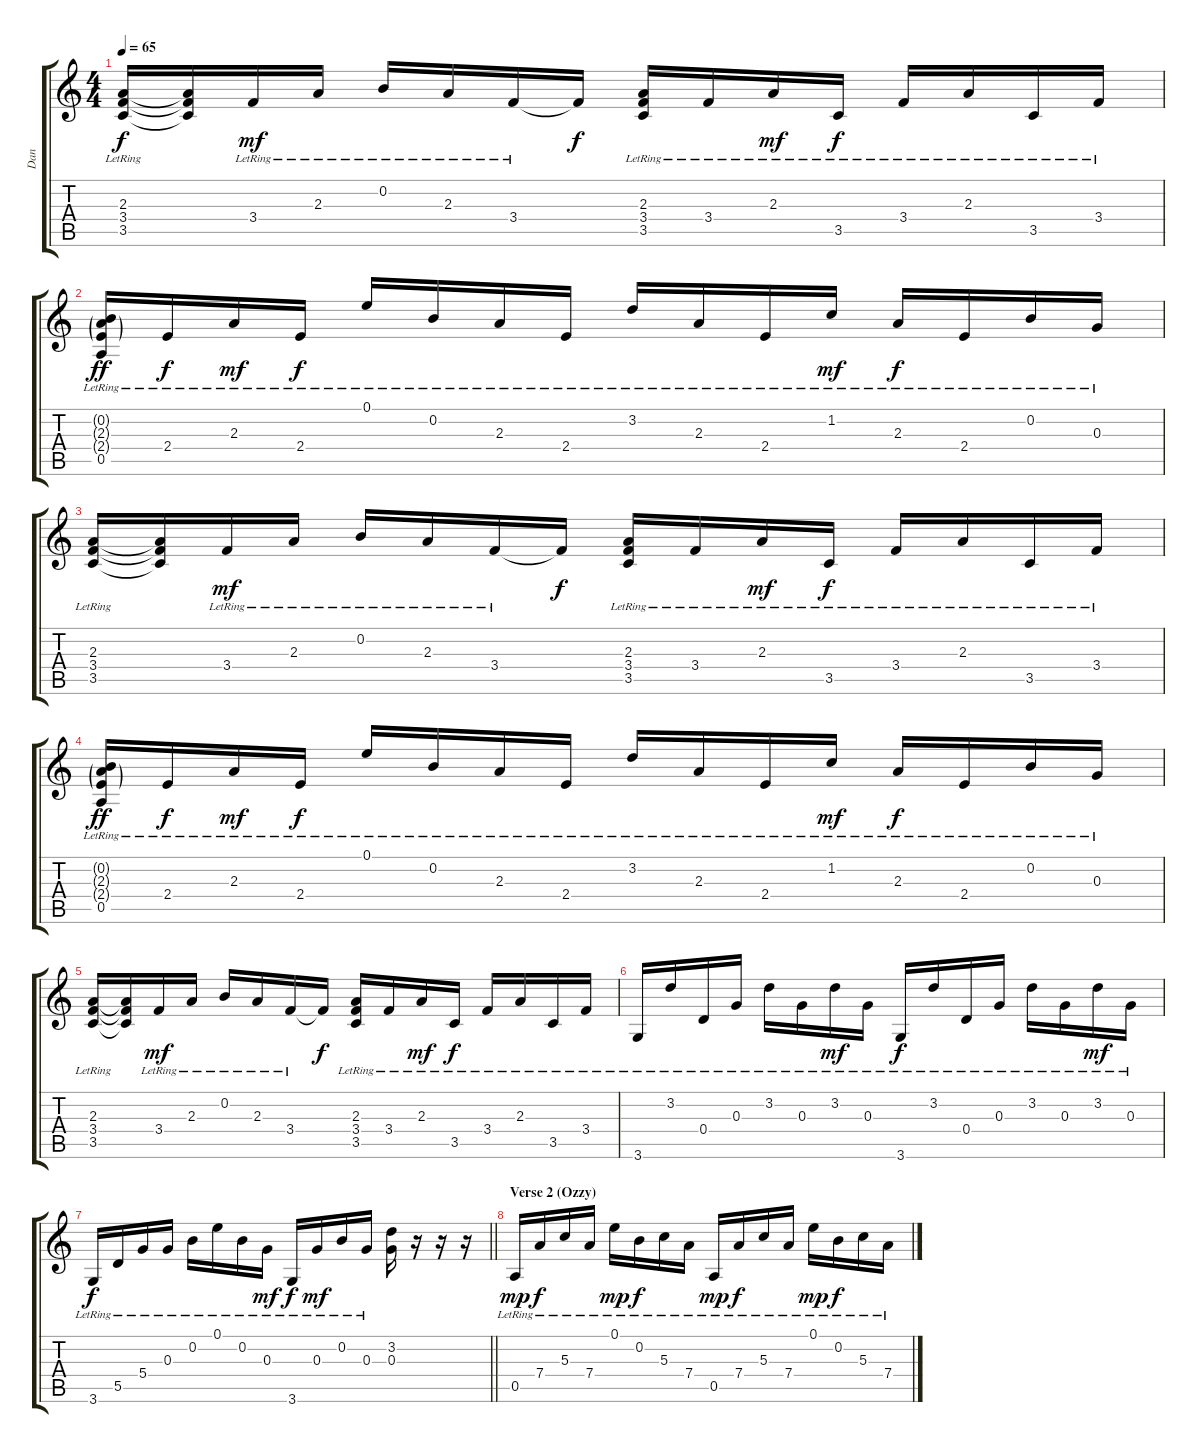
\track ("Dan" "Dan") {instrument acousticguitarsteel}
\staff {score tabs}
\tuning (E4 B3 G3 D3 A2 E2) {hide}
\ts (4 4)
\tempo 65
\clef g2
\ks c
(2.3{lr} 3.4{lr} 3.5{lr}).16{dy f} (2.3{t} 3.4{t} 3.5{t}).16 3.4{lr}.16{dy mf} 2.3{lr}.16 0.2{lr}.16 2.3{lr}.16 3.4{lr}.16 3.4{t}.16{dy f} (2.3{lr} 3.4{lr} 3.5{lr}).16 3.4{lr}.16 2.3{lr}.16{dy mf} 3.5{lr}.16{dy f} 3.4{lr}.16 2.3{lr}.16 3.5{lr}.16 3.4{lr}.16 |
(0.2{g lr} 2.3{g lr} 2.4{g lr} 0.5{lr}).16{dy ff} 2.4{lr}.16{dy f} 2.3{lr}.16{dy mf} 2.4{lr}.16{dy f} 0.1{lr}.16 0.2{lr}.16 2.3{lr}.16 2.4{lr}.16 3.2{lr}.16 2.3{lr}.16 2.4{lr}.16 1.2{lr}.16{dy mf} 2.3{lr}.16{dy f} 2.4{lr}.16 0.2{lr}.16 0.3{lr}.16 |
(2.3{lr} 3.4{lr} 3.5{lr}).16 (2.3{t} 3.4{t} 3.5{t}).16 3.4{lr}.16{dy mf} 2.3{lr}.16 0.2{lr}.16 2.3{lr}.16 3.4{lr}.16 3.4{t}.16{dy f} (2.3{lr} 3.4{lr} 3.5{lr}).16 3.4{lr}.16 2.3{lr}.16{dy mf} 3.5{lr}.16{dy f} 3.4{lr}.16 2.3{lr}.16 3.5{lr}.16 3.4{lr}.16 |
(0.2{g lr} 2.3{g lr} 2.4{g lr} 0.5{lr}).16{dy ff} 2.4{lr}.16{dy f} 2.3{lr}.16{dy mf} 2.4{lr}.16{dy f} 0.1{lr}.16 0.2{lr}.16 2.3{lr}.16 2.4{lr}.16 3.2{lr}.16 2.3{lr}.16 2.4{lr}.16 1.2{lr}.16{dy mf} 2.3{lr}.16{dy f} 2.4{lr}.16 0.2{lr}.16 0.3{lr}.16 |
(2.3{lr} 3.4{lr} 3.5{lr}).16 (2.3{t} 3.4{t} 3.5{t}).16 3.4{lr}.16{dy mf} 2.3{lr}.16 0.2{lr}.16 2.3{lr}.16 3.4{lr}.16 3.4{t}.16{dy f} (2.3{lr} 3.4{lr} 3.5{lr}).16 3.4{lr}.16 2.3{lr}.16{dy mf} 3.5{lr}.16{dy f} 3.4{lr}.16 2.3{lr}.16 3.5{lr}.16 3.4{lr}.16 |
3.6{lr}.16 3.2{lr}.16 0.4{lr}.16 0.3{lr}.16 3.2{lr}.16 0.3{lr}.16 3.2{lr}.16{dy mf} 0.3{lr}.16 3.6{lr}.16{dy f} 3.2{lr}.16 0.4{lr}.16 0.3{lr}.16 3.2{lr}.16 0.3{lr}.16 3.2{lr}.16{dy mf} 0.3{lr}.16 |
\barLineRight lightlight
3.6{lr}.16{dy f} 5.5{lr}.16 5.4{lr}.16 0.3{lr}.16 0.2{lr}.16 0.1{lr}.16 0.2{lr}.16 0.3{lr}.16{dy mf} 3.6{lr}.16{dy f} 0.3{lr}.16{dy mf} 0.2{lr}.16 0.3{lr}.16 (3.2 0.3).16 r.16 r.16 r.16 |
\section ("" "Verse 2 (Ozzy)")
0.5{lr}.16{dy mp} 7.4{lr}.16{dy f} 5.3{lr}.16 7.4{lr}.16 0.1{lr}.16{dy mp} 0.2{lr}.16{dy f} 5.3{lr}.16 7.4{lr}.16 0.5{lr}.16{dy mp} 7.4{lr}.16{dy f} 5.3{lr}.16 7.4{lr}.16 0.1{lr}.16{dy mp} 0.2{lr}.16{dy f} 5.3{lr}.16 7.4{lr}.16
